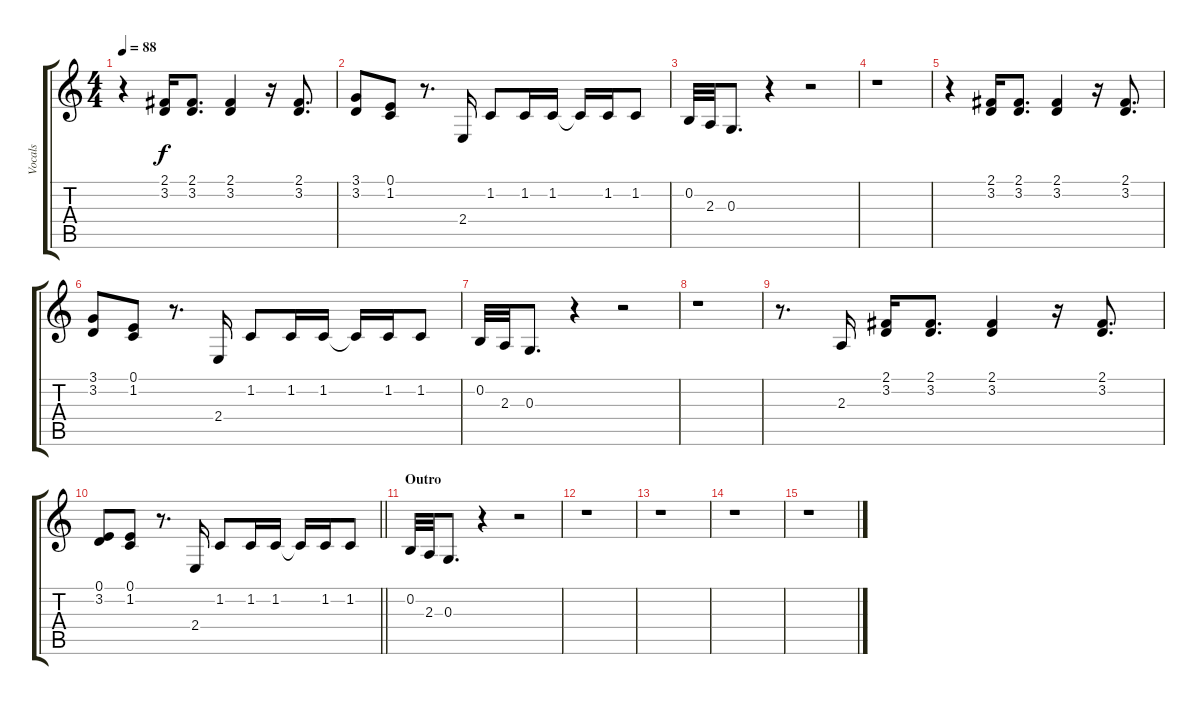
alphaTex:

\track ("Vocals" "Vocals") {instrument stringensemble1}
\staff {score tabs}
\tuning (E4 B3 G3 D3 A2 E2) {hide}
\ts (4 4)
\tempo 88
\clef g2
\ks c
r.4{dy f} (2.1 3.2).16 (2.1 3.2).8{d} (2.1 3.2).4 r.16 (2.1 3.2).8{d} |
(3.1 3.2).8 (0.1 1.2).8 r.8{d} 2.4.16 1.2.8 1.2.16 1.2.16 1.2{t}.16 1.2.16 1.2.8 |
0.2.32 2.3.32 0.3.8{d} r.4 r.2 |
r.1 |
r.4 (2.1 3.2).16 (2.1 3.2).8{d} (2.1 3.2).4 r.16 (2.1 3.2).8{d} |
(3.1 3.2).8 (0.1 1.2).8 r.8{d} 2.4.16 1.2.8 1.2.16 1.2.16 1.2{t}.16 1.2.16 1.2.8 |
0.2.32 2.3.32 0.3.8{d} r.4 r.2 |
r.1 |
r.8{d} 2.3.16 (2.1 3.2).16 (2.1 3.2).8{d} (2.1 3.2).4 r.16 (2.1 3.2).8{d} |
\barLineRight lightlight
(0.1 3.2).8 (0.1 1.2).8 r.8{d} 2.4.16 1.2.8 1.2.16 1.2.16 1.2{t}.16 1.2.16 1.2.8 |
\section ("" "Outro")
0.2.32 2.3.32 0.3.8{d} r.4 r.2 |
r.1 |
r.1 |
r.1 |
r.1
